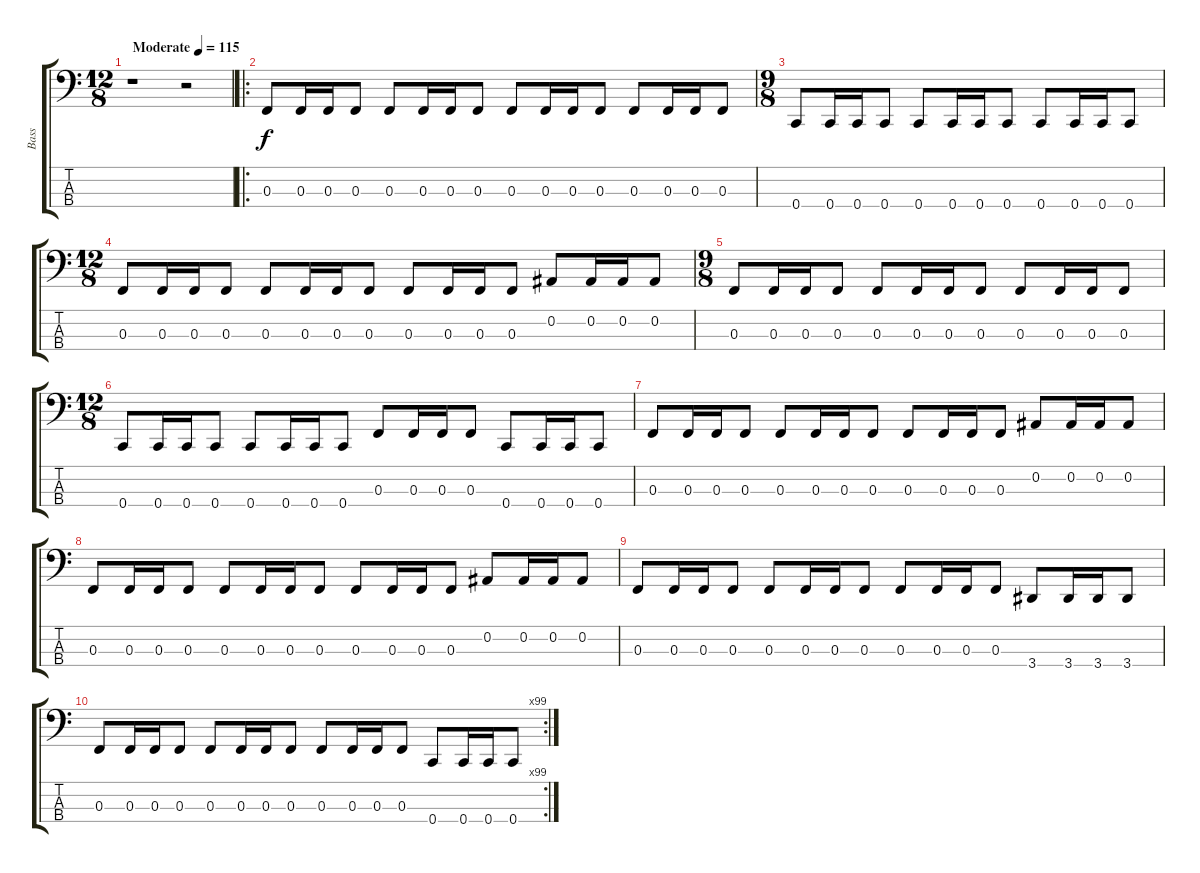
\track ("Bass" "Bass") {instrument electricbassfinger}
\staff {score tabs}
\tuning (Eb2 Bb1 F1 C1) {hide}
\ts (12 8)
\tempo (115 "Moderate")
\clef f4
\ks c
r.1{dy f instrument electricbassfinger} r.2 |
\ro
0.3.8 0.3.16 0.3.16 0.3.8 0.3.8 0.3.16 0.3.16 0.3.8 0.3.8 0.3.16 0.3.16 0.3.8 0.3.8 0.3.16 0.3.16 0.3.8 |
\ts (9 8)
0.4.8 0.4.16 0.4.16 0.4.8 0.4.8 0.4.16 0.4.16 0.4.8 0.4.8 0.4.16 0.4.16 0.4.8 |
\ts (12 8)
0.3.8 0.3.16 0.3.16 0.3.8 0.3.8 0.3.16 0.3.16 0.3.8 0.3.8 0.3.16 0.3.16 0.3.8 0.2.8 0.2.16 0.2.16 0.2.8 |
\ts (9 8)
0.3.8 0.3.16 0.3.16 0.3.8 0.3.8 0.3.16 0.3.16 0.3.8 0.3.8 0.3.16 0.3.16 0.3.8 |
\ts (12 8)
0.4.8 0.4.16 0.4.16 0.4.8 0.4.8 0.4.16 0.4.16 0.4.8 0.3.8 0.3.16 0.3.16 0.3.8 0.4.8 0.4.16 0.4.16 0.4.8 |
0.3.8 0.3.16 0.3.16 0.3.8 0.3.8 0.3.16 0.3.16 0.3.8 0.3.8 0.3.16 0.3.16 0.3.8 0.2.8 0.2.16 0.2.16 0.2.8 |
0.3.8 0.3.16 0.3.16 0.3.8 0.3.8 0.3.16 0.3.16 0.3.8 0.3.8 0.3.16 0.3.16 0.3.8 0.2.8 0.2.16 0.2.16 0.2.8 |
0.3.8 0.3.16 0.3.16 0.3.8 0.3.8 0.3.16 0.3.16 0.3.8 0.3.8 0.3.16 0.3.16 0.3.8 3.4.8 3.4.16 3.4.16 3.4.8 |
\rc 99
0.3.8 0.3.16 0.3.16 0.3.8 0.3.8 0.3.16 0.3.16 0.3.8 0.3.8 0.3.16 0.3.16 0.3.8 0.4.8 0.4.16 0.4.16 0.4.8
